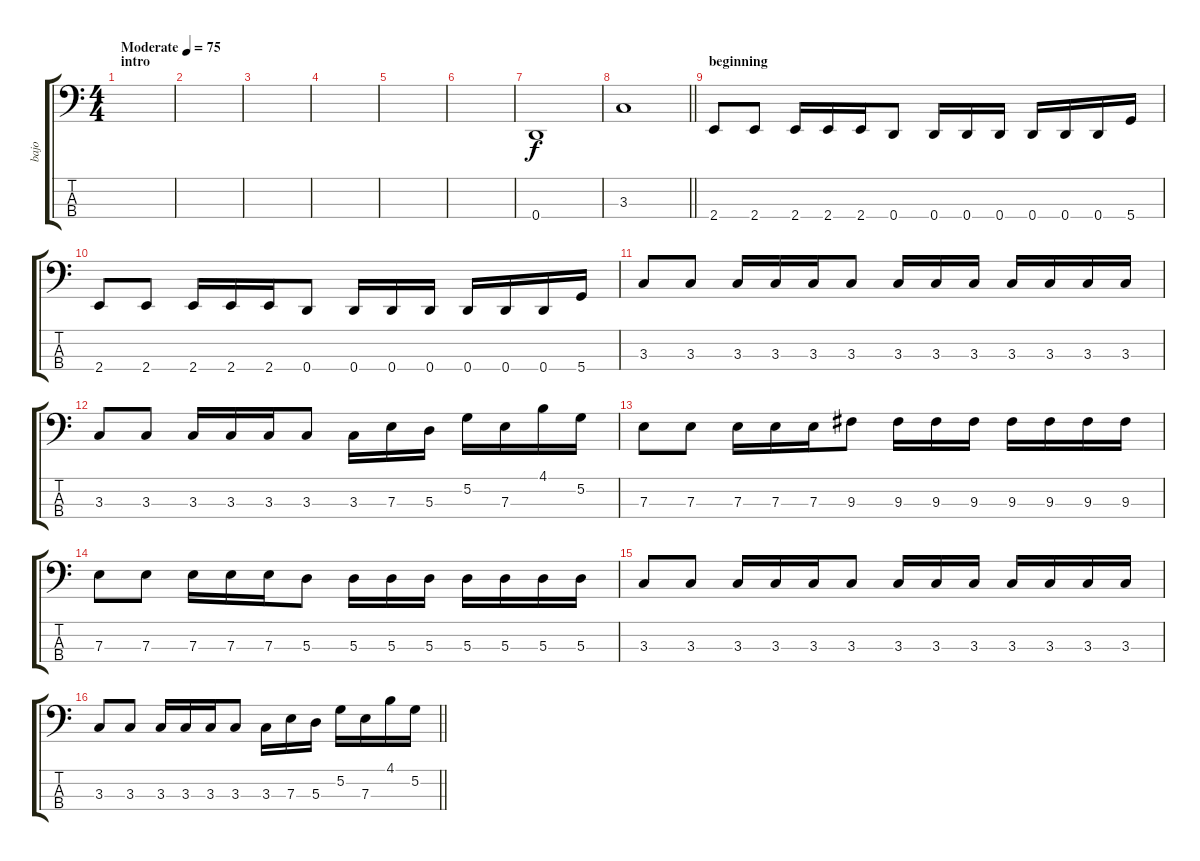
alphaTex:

\track ("bajo" "bajo") {instrument electricbassfinger}
\staff {score tabs}
\tuning (G2 D2 A1 D1) {hide}
\ts (4 4)
\section ("" "intro")
\tempo (75 "Moderate")
\clef f4
\ks c
|
|
|
|
|
|
0.4.1 |
\barLineRight lightlight
3.3.1 |
\section ("" "beginning")
2.4.8 2.4.8 2.4.16 2.4.16 2.4.16 0.4.8 0.4.16 0.4.16 0.4.16 0.4.16 0.4.16 0.4.16 5.4.16 |
2.4.8 2.4.8 2.4.16 2.4.16 2.4.16 0.4.8 0.4.16 0.4.16 0.4.16 0.4.16 0.4.16 0.4.16 5.4.16 |
3.3.8 3.3.8 3.3.16 3.3.16 3.3.16 3.3.8 3.3.16 3.3.16 3.3.16 3.3.16 3.3.16 3.3.16 3.3.16 |
3.3.8 3.3.8 3.3.16 3.3.16 3.3.16 3.3.8 3.3.16 7.3.16 5.3.16 5.2.16 7.3.16 4.1.16 5.2.16 |
7.3.8 7.3.8 7.3.16 7.3.16 7.3.16 9.3.8 9.3.16 9.3.16 9.3.16 9.3.16 9.3.16 9.3.16 9.3.16 |
7.3.8 7.3.8 7.3.16 7.3.16 7.3.16 5.3.8 5.3.16 5.3.16 5.3.16 5.3.16 5.3.16 5.3.16 5.3.16 |
3.3.8 3.3.8 3.3.16 3.3.16 3.3.16 3.3.8 3.3.16 3.3.16 3.3.16 3.3.16 3.3.16 3.3.16 3.3.16 |
\barLineRight lightlight
3.3.8 3.3.8 3.3.16 3.3.16 3.3.16 3.3.8 3.3.16 7.3.16 5.3.16 5.2.16 7.3.16 4.1.16 5.2.16
